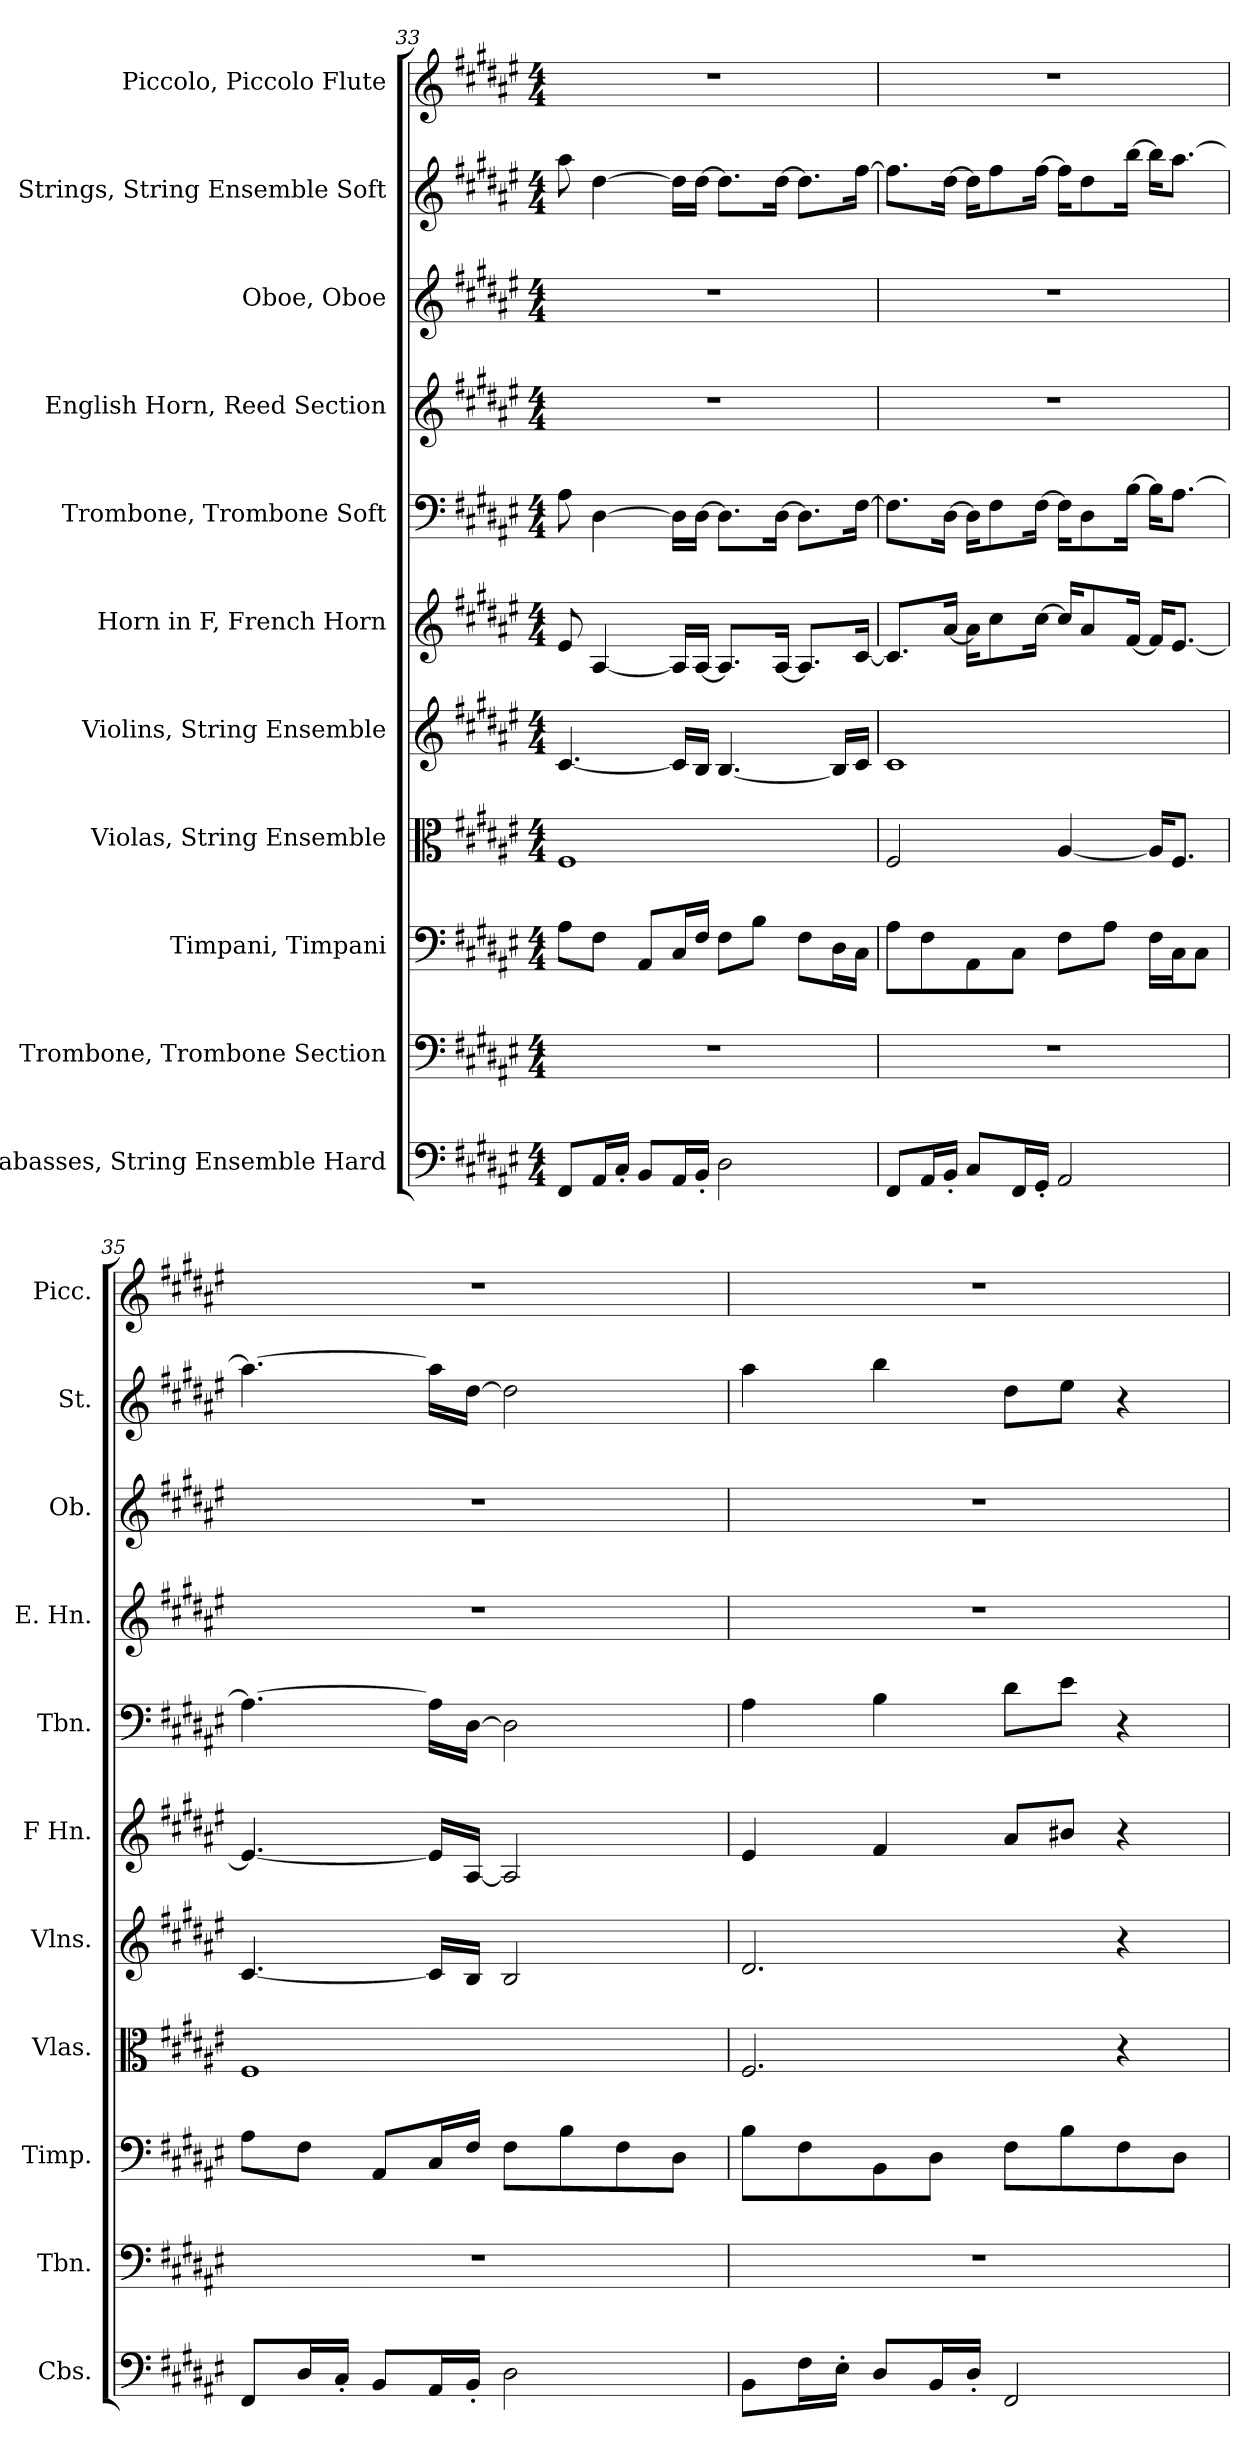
**kern	**kern	**kern	**kern	**kern	**kern	**kern	**kern	**kern	**kern	**kern
*part11	*part10	*part9	*part8	*part7	*part6	*part5	*part4	*part3	*part2	*part1
*staff11	*staff10	*staff9	*staff8	*staff7	*staff6	*staff5	*staff4	*staff3	*staff2	*staff1
*I"Contrabasses, String Ensemble Hard	*I"Trombone, Trombone Section	*I"Timpani, Timpani	*I"Violas, String Ensemble	*I"Violins, String Ensemble	*I"Horn in F, French Horn	*I"Trombone, Trombone Soft	*I"English Horn, Reed Section	*I"Oboe, Oboe	*I"Strings, String Ensemble Soft	*I"Piccolo, Piccolo Flute
*I'Cbs.	*I'Tbn.	*I'Timp.	*I'Vlas.	*I'Vlns.	*I'F Hn.	*I'Tbn.	*I'E. Hn.	*I'Ob.	*I'St.	*I'Picc.
*clefF4	*clefF4	*clefF4	*clefC3	*clefG2	*clefG2	*clefF4	*clefG2	*clefG2	*clefG2	*clefG2
*ITrd7c12	*	*	*	*	*ITrd4c7	*	*ITrd4c7	*	*	*ITrd-7c-12
*k[f#c#g#d#a#e#]	*k[f#c#g#d#a#e#]	*k[f#c#g#d#a#e#]	*k[f#c#g#d#a#e#]	*k[f#c#g#d#a#e#]	*k[f#c#g#d#a#]	*k[f#c#g#d#a#e#]	*k[f#c#g#d#a#]	*k[f#c#g#d#a#e#]	*k[f#c#g#d#a#e#]	*k[f#c#g#d#a#e#]
*M4/4	*M4/4	*M4/4	*M4/4	*M4/4	*M4/4	*M4/4	*M4/4	*M4/4	*M4/4	*M4/4
=33	=33	=33	=33	=33	=33	=33	=33	=33	=33	=33
8FFF#/L	1r	8A#\L	1F#	[4.c#/	8A#/	8A#\	1r	1r	8aa#\	1r
16AAA#/L	.	8F#\J	.	.	[4D#/	[4D#\	.	.	[4dd#\	.
16CC#'/JJ	.	.	.	.	.	.	.	.	.	.
8BBB/L	.	8AA#/L	.	.	.	.	.	.	.	.
16AAA#/L	.	16C#/L	.	16c#/LL]	16D#/LL]	16D#\LL]	.	.	16dd#\LL]	.
16BBB'/JJ	.	16F#/JJ	.	16B/JJ	[16D#/JJ	[16D#\JJ	.	.	[16dd#\JJ	.
2DD#\	.	8F#\L	.	[4.B/	8.D#/L]	8.D#\L]	.	.	8.dd#\L]	.
.	.	8B\J	.	.	.	.	.	.	.	.
.	.	.	.	.	[16D#/Jk	[16D#\Jk	.	.	[16dd#\Jk	.
.	.	8F#\L	.	.	8.D#/L]	8.D#\L]	.	.	8.dd#\L]	.
.	.	16D#\L	.	16B/LL]	.	.	.	.	.	.
.	.	16C#\JJ	.	16c#/JJ	[16F#/Jk	[16F#\Jk	.	.	[16ff#\Jk	.
=34	=34	=34	=34	=34	=34	=34	=34	=34	=34	=34
8FFF#/L	1r	8A#\L	2F#/	1c#	8.F#/L]	8.F#\L]	1r	1r	8.ff#\L]	1r
16AAA#/L	.	8F#\	.	.	.	.	.	.	.	.
16BBB'/JJ	.	.	.	.	[16d#/Jk	[16D#\Jk	.	.	[16dd#\Jk	.
8CC#/L	.	8AA#\	.	.	16d#\KL]	16D#\KL]	.	.	16dd#\KL]	.
.	.	.	.	.	8f#\	8F#\	.	.	8ff#\	.
16FFF#/L	.	8C#\J	.	.	.	.	.	.	.	.
16GGG#'/JJ	.	.	.	.	[16f#\Jk	[16F#\Jk	.	.	[16ff#\Jk	.
2AAA#/	.	8F#\L	[4A#/	.	16f#/KL]	16F#\KL]	.	.	16ff#\KL]	.
.	.	.	.	.	8d#/	8D#\	.	.	8dd#\	.
.	.	8A#\J	.	.	.	.	.	.	.	.
.	.	.	.	.	[16B/Jk	[16B\Jk	.	.	[16bb\Jk	.
.	.	16F#\LL	16A#/KL]	.	16B/KL]	16B\KL]	.	.	16bb\KL]	.
.	.	16C#\J	8.F#/J	.	[8.A#/J	[8.A#\J	.	.	[8.aa#\J	.
.	.	8C#\J	.	.	.	.	.	.	.	.
!!LO:PB:g=z
=35	=35	=35	=35	=35	=35	=35	=35	=35	=35	=35
8FFF#/L	1r	8A#\L	1F#	[4.c#/	4.A#/_	4.A#\_	1r	1r	4.aa#\_	1r
16DD#/L	.	8F#\J	.	.	.	.	.	.	.	.
16CC#'/JJ	.	.	.	.	.	.	.	.	.	.
8BBB/L	.	8AA#/L	.	.	.	.	.	.	.	.
16AAA#/L	.	16C#/L	.	16c#/LL]	16A#/LL]	16A#\LL]	.	.	16aa#\LL]	.
16BBB'/JJ	.	16F#/JJ	.	16B/JJ	[16D#/JJ	[16D#\JJ	.	.	[16dd#\JJ	.
2DD#\	.	8F#\L	.	2B/	2D#/]	2D#\]	.	.	2dd#\]	.
.	.	8B\	.	.	.	.	.	.	.	.
.	.	8F#\	.	.	.	.	.	.	.	.
.	.	8D#\J	.	.	.	.	.	.	.	.
=36	=36	=36	=36	=36	=36	=36	=36	=36	=36	=36
8BBB\L	1r	8B\L	2.F#/	2.d#/	4A#/	4A#\	1r	1r	4aa#\	1r
16FF#\L	.	8F#\	.	.	.	.	.	.	.	.
16EE#'\JJ	.	.	.	.	.	.	.	.	.	.
8DD#/L	.	8BB\	.	.	4B/	4B\	.	.	4bb\	.
16BBB/L	.	8D#\J	.	.	.	.	.	.	.	.
16DD#'/JJ	.	.	.	.	.	.	.	.	.	.
2FFF#/	.	8F#\L	.	.	8d#/L	8d#\L	.	.	8dd#\L	.
.	.	8B\	.	.	8e#X/J	8e#\J	.	.	8ee#\J	.
.	.	8F#\	4r	4r	4r	4r	.	.	4r	.
.	.	8D#\J	.	.	.	.	.	.	.	.
=	=	=	=	=	=	=	=	=	=	=
*-	*-	*-	*-	*-	*-	*-	*-	*-	*-	*-
